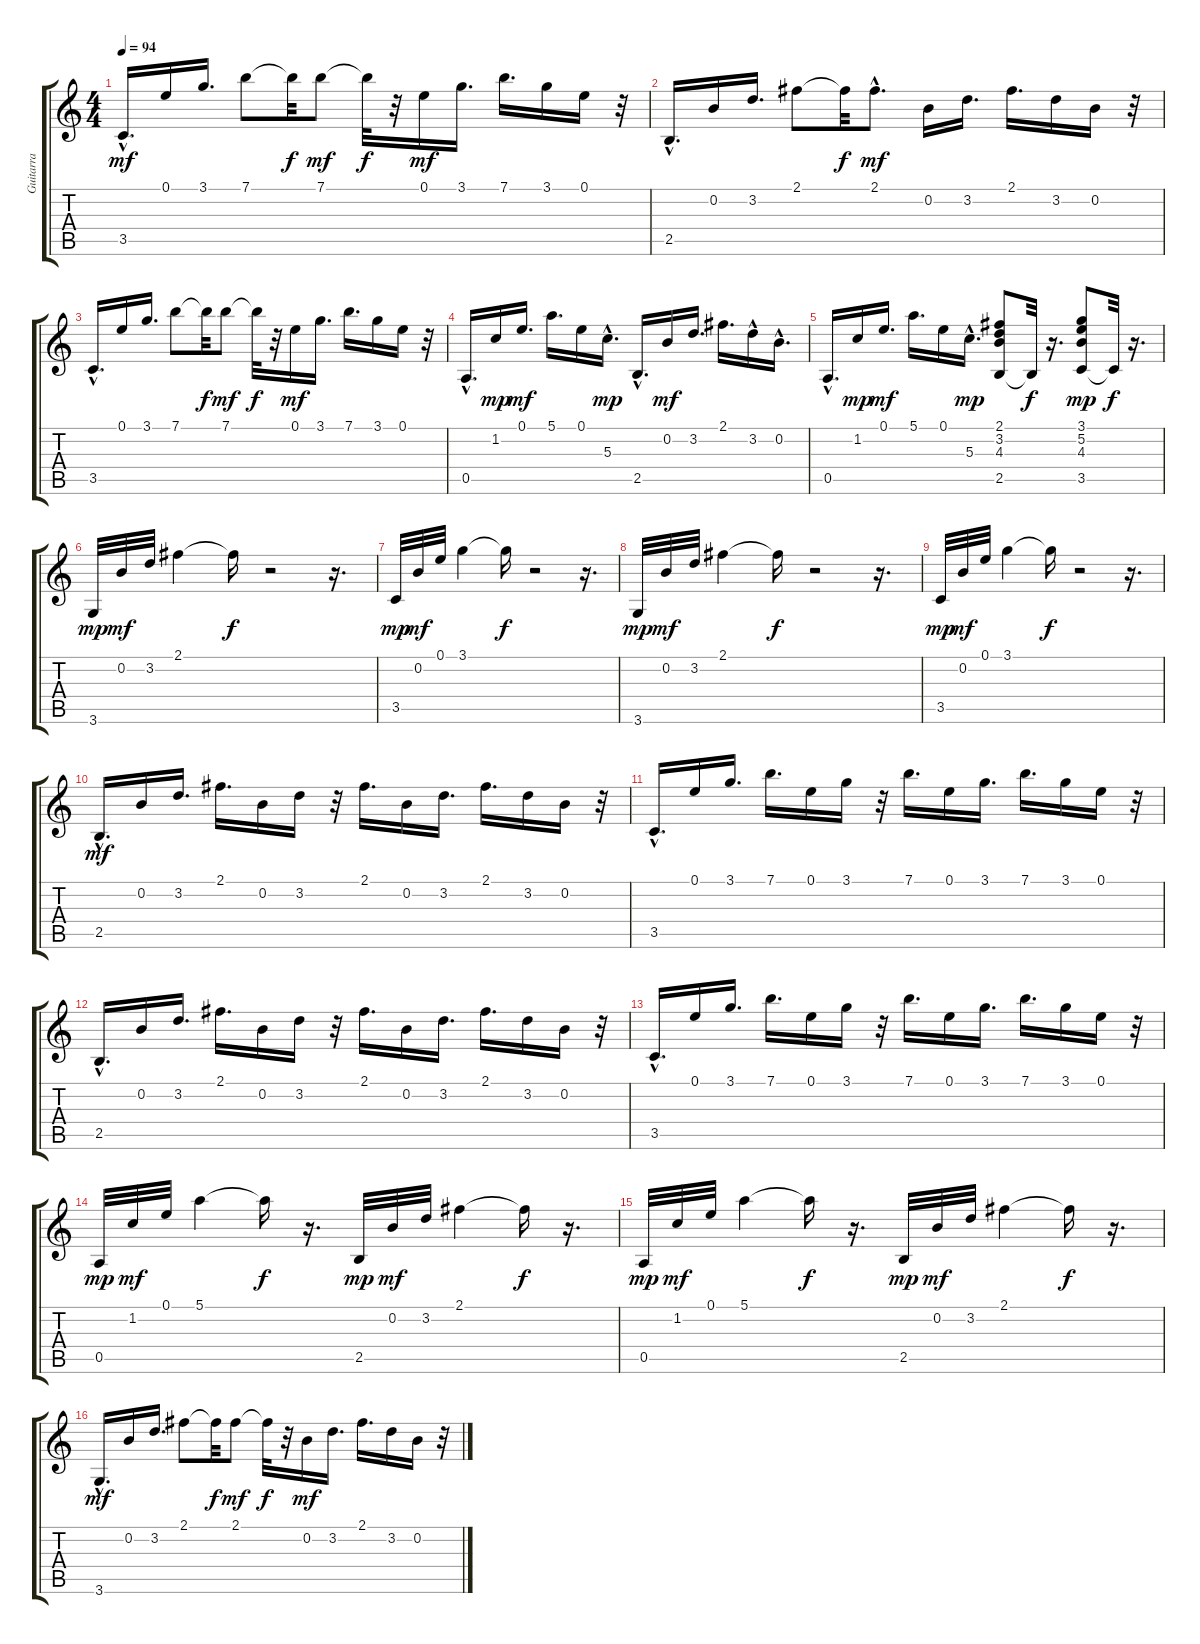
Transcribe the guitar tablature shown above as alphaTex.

\track ("Guitarra" "Guitarra") {instrument electricguitarjazz}
\staff {score tabs}
\tuning (E4 B3 G3 D3 A2 E2) {hide}
\ts (4 4)
\tempo 94
\clef g2
\ks c
3.5{hac}.16{d dy mf} 0.1.16 3.1.16{d} 7.1.8 7.1{t}.32{dy f} 7.1.8{dy mf} 7.1{t}.32{dy f} r.32 0.1.16{dy mf} 3.1.16{d} 7.1.16{d} 3.1.16 0.1.16 r.32 |
2.5{hac}.16{d} 0.2.16 3.2.16{d} 2.1.8 2.1{t}.32{dy f} 2.1{hac}.8{d dy mf} 0.2.16 3.2.16{d} 2.1.16{d} 3.2.16 0.2.16 r.32 |
3.5{hac}.16{d} 0.1.16 3.1.16{d} 7.1.8 7.1{t}.32{dy f} 7.1.8{dy mf} 7.1{t}.32{dy f} r.32 0.1.16{dy mf} 3.1.16{d} 7.1.16{d} 3.1.16 0.1.16 r.32 |
0.5{hac}.16{d} 1.2.16{dy mp} 0.1.16{d dy mf} 5.1.16{d} 0.1.16 5.3{hac}.16{d dy mp} 2.5{hac}.16{d} 0.2.16{dy mf} 3.2.16{d} 2.1.16{d} 3.2{hac}.16 0.2{hac}.16{d} |
0.5{hac}.16{d} 1.2.16{dy mp} 0.1.16{d dy mf} 5.1.16{d} 0.1.16 5.3{hac}.16{d dy mp} (2.1 3.2 4.3 2.5).8 2.5{t}.32{dy f} r.16{d} (3.1 5.2 4.3 3.5).8{dy mp} 3.5{t}.32{dy f} r.16{d} |
3.6.32{dy mp} 0.2.32{dy mf} 3.2.32 2.1.4 2.1{t}.16{dy f} r.2 r.16{d} |
3.5.32{dy mp} 0.2.32{dy mf} 0.1.32 3.1.4 3.1{t}.16{dy f} r.2 r.16{d} |
3.6.32{dy mp} 0.2.32{dy mf} 3.2.32 2.1.4 2.1{t}.16{dy f} r.2 r.16{d} |
3.5.32{dy mp} 0.2.32{dy mf} 0.1.32 3.1.4 3.1{t}.16{dy f} r.2 r.16{d} |
2.5{hac}.16{d dy mf} 0.2.16 3.2.16{d} 2.1.16{d} 0.2.16 3.2.16 r.32 2.1.16{d} 0.2.16 3.2.16{d} 2.1.16{d} 3.2.16 0.2.16 r.32 |
3.5{hac}.16{d} 0.1.16 3.1.16{d} 7.1.16{d} 0.1.16 3.1.16 r.32 7.1.16{d} 0.1.16 3.1.16{d} 7.1.16{d} 3.1.16 0.1.16 r.32 |
2.5{hac}.16{d} 0.2.16 3.2.16{d} 2.1.16{d} 0.2.16 3.2.16 r.32 2.1.16{d} 0.2.16 3.2.16{d} 2.1.16{d} 3.2.16 0.2.16 r.32 |
3.5{hac}.16{d} 0.1.16 3.1.16{d} 7.1.16{d} 0.1.16 3.1.16 r.32 7.1.16{d} 0.1.16 3.1.16{d} 7.1.16{d} 3.1.16 0.1.16 r.32 |
0.5.32{dy mp} 1.2.32{dy mf} 0.1.32 5.1.4 5.1{t}.16{dy f} r.16{d} 2.5.32{dy mp} 0.2.32{dy mf} 3.2.32 2.1.4 2.1{t}.16{dy f} r.16{d} |
0.5.32{dy mp} 1.2.32{dy mf} 0.1.32 5.1.4 5.1{t}.16{dy f} r.16{d} 2.5.32{dy mp} 0.2.32{dy mf} 3.2.32 2.1.4 2.1{t}.16{dy f} r.16{d} |
3.6{hac}.16{d dy mf} 0.2.16 3.2.16{d} 2.1.8 2.1{t}.32{dy f} 2.1.8{dy mf} 2.1{t}.32{dy f} r.32 0.2.16{dy mf} 3.2.16{d} 2.1.16{d} 3.2.16 0.2.16 r.32
